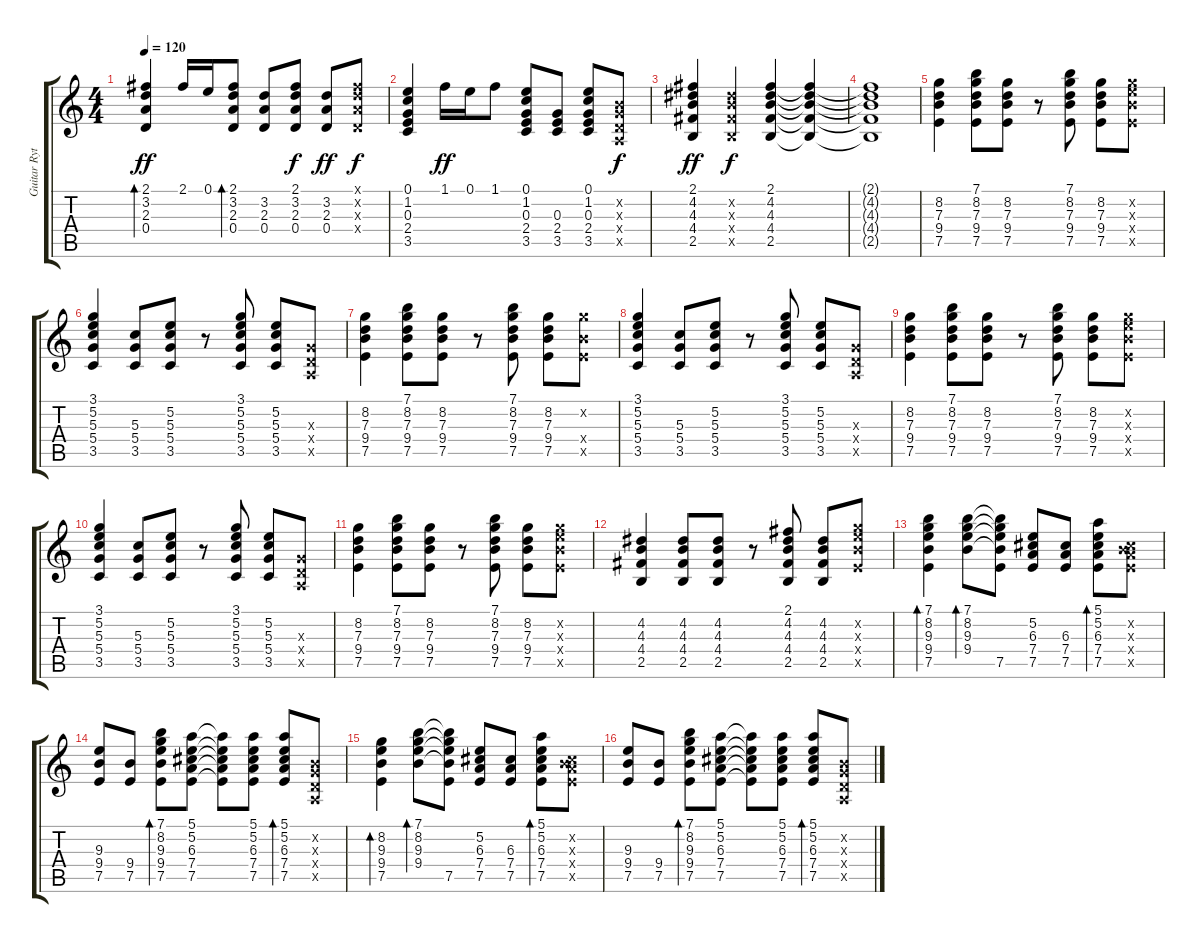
\track ("Guitar Rythm (pan -8)" "Guitar Ryt") {instrument acousticguitarsteel}
\staff {score tabs}
\tuning (E4 B3 G3 D3 A2 E2) {hide}
\ts (4 4)
\tempo 120
\clef g2
\ks c
(2.1 3.2 2.3 0.4).4{bd 60 dy ff} 2.1.16 0.1.16 (2.1 3.2 2.3 0.4).8{bd 60} (3.2 2.3 0.4).8 (2.1 3.2 2.3 0.4).8{dy f} (3.2 2.3 0.4).8{dy ff} (2.1{x} 3.2{x} 2.3{x} 0.4{x}).8{dy f} |
(0.1 1.2 0.3 2.4 3.5).4 1.1.16{dy ff} 0.1.16 1.1.8 (0.1 1.2 0.3 2.4 3.5).8 (0.3 2.4 3.5).8 (0.1 1.2 0.3 2.4 3.5).8 (0.2{x} 0.3{x} 0.4{x} 0.5{x}).8{dy f} |
(2.1 4.2 4.3 4.4 2.5).4{dy ff} (4.2{x} 4.3{x} 4.4{x} 2.5{x}).4{dy f} (2.1 4.2 4.3 4.4 2.5).4 (2.1{t} 4.2{t} 4.3{t} 4.4{t} 2.5{t}).4 |
(2.1{t} 4.2{t} 4.3{t} 4.4{t} 2.5{t}).1 |
(8.2 7.3 9.4 7.5).4 (7.1 8.2 7.3 9.4 7.5).8 (8.2 7.3 9.4 7.5).8 r.8 (7.1 8.2 7.3 9.4 7.5).8 (8.2 7.3 9.4 7.5).8 (8.2{x} 9.3{x} 9.4{x} 7.5{x}).8 |
(3.1 5.2 5.3 5.4 3.5).4 (5.3 5.4 3.5).8 (5.2 5.3 5.4 3.5).8 r.8 (3.1 5.2 5.3 5.4 3.5).8 (5.2 5.3 5.4 3.5).8 (0.3{x} 0.4{x} 0.5{x}).8 |
(8.2 7.3 9.4 7.5).4 (7.1 8.2 7.3 9.4 7.5).8 (8.2 7.3 9.4 7.5).8 r.8 (7.1 8.2 7.3 9.4 7.5).8 (8.2 7.3 9.4 7.5).8 (8.2{x} 9.4{x} 7.5{x}).8 |
(3.1 5.2 5.3 5.4 3.5).4 (5.3 5.4 3.5).8 (5.2 5.3 5.4 3.5).8 r.8 (3.1 5.2 5.3 5.4 3.5).8 (5.2 5.3 5.4 3.5).8 (0.3{x} 0.4{x} 0.5{x}).8 |
(8.2 7.3 9.4 7.5).4 (7.1 8.2 7.3 9.4 7.5).8 (8.2 7.3 9.4 7.5).8 r.8 (7.1 8.2 7.3 9.4 7.5).8 (8.2 7.3 9.4 7.5).8 (8.2{x} 9.3{x} 9.4{x} 7.5{x}).8 |
(3.1 5.2 5.3 5.4 3.5).4 (5.3 5.4 3.5).8 (5.2 5.3 5.4 3.5).8 r.8 (3.1 5.2 5.3 5.4 3.5).8 (5.2 5.3 5.4 3.5).8 (0.3{x} 0.4{x} 0.5{x}).8 |
(8.2 7.3 9.4 7.5).4 (7.1 8.2 7.3 9.4 7.5).8 (8.2 7.3 9.4 7.5).8 r.8 (7.1 8.2 7.3 9.4 7.5).8 (8.2 7.3 9.4 7.5).8 (8.2{x} 9.3{x} 9.4{x} 7.5{x}).8 |
(4.2 4.3 4.4 2.5).4 (4.2 4.3 4.4 2.5).8 (4.2 4.3 4.4 2.5).8 r.8 (2.1 4.2 4.3 4.4 2.5).8 (4.2 4.3 4.4 2.5).8 (8.2{x} 9.3{x} 9.4{x} 7.5{x}).8 |
(7.1 8.2 9.3 9.4 7.5).4{bd 60} (7.1 8.2 9.3 9.4).8{bd 30} (7.1{t} 8.2{t} 9.3{t} 9.4{t} 7.5).8 (5.2 6.3 7.4 7.5).8 (6.3 7.4 7.5).8 (5.1 5.2 6.3 7.4 7.5).8{bd 30} (0.2{x} 6.3{x} 7.4{x} 7.5{x}).8 |
(9.3 9.4 7.5).8 (9.4 7.5).8 (7.1 8.2 9.3 9.4 7.5).8{bd 30} (5.1 5.2 6.3 7.4 7.5).8 (5.1{t} 5.2{t} 6.3{t} 7.4{t} 7.5{t}).8 (5.1 5.2 6.3 7.4 7.5).8 (5.1 5.2 6.3 7.4 7.5).8{bd 30} (0.2{x} 0.3{x} 0.4{x} 0.5{x}).8 |
(8.2 9.3 9.4 7.5).4{bd 60} (7.1 8.2 9.3 9.4).8{bd 30} (7.1{t} 8.2{t} 9.3{t} 9.4{t} 7.5).8 (5.2 6.3 7.4 7.5).8 (6.3 7.4 7.5).8 (5.1 5.2 6.3 7.4 7.5).8{bd 30} (0.2{x} 6.3{x} 7.4{x} 7.5{x}).8 |
(9.3 9.4 7.5).8 (9.4 7.5).8 (7.1 8.2 9.3 9.4 7.5).8{bd 30} (5.1 5.2 6.3 7.4 7.5).8 (5.1{t} 5.2{t} 6.3{t} 7.4{t} 7.5{t}).8 (5.1 5.2 6.3 7.4 7.5).8 (5.1 5.2 6.3 7.4 7.5).8{bd 30} (0.2{x} 0.3{x} 0.4{x} 0.5{x}).8
